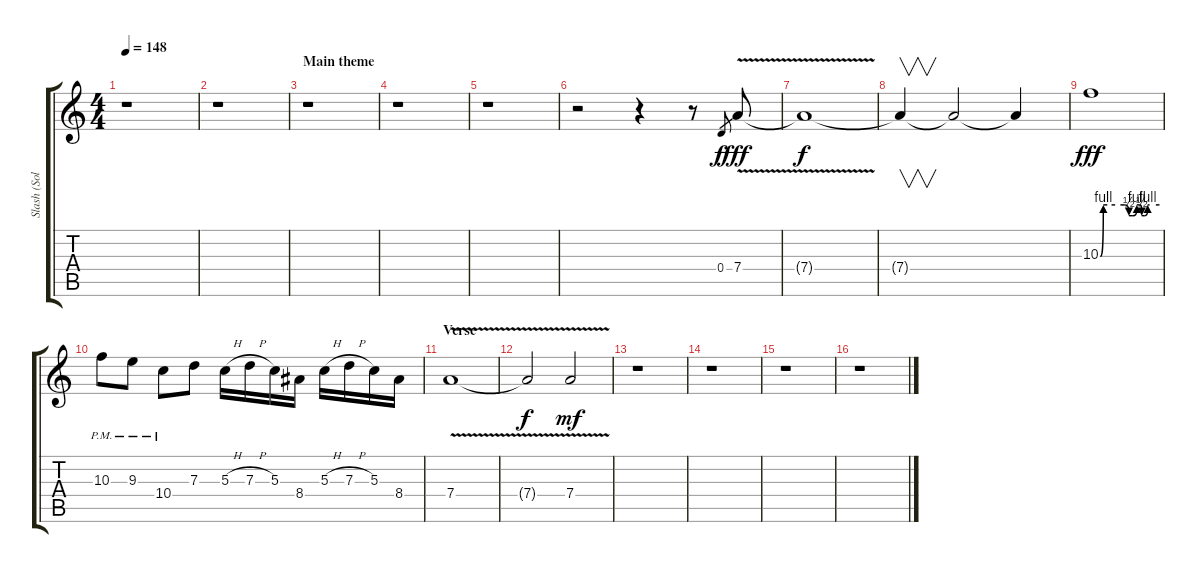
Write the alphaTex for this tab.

\track ("Slash (Solos and Licks)" "Slash (Sol") {instrument overdrivenguitar}
\staff {score tabs}
\tuning (E4 B3 G3 D3 A2 E2) {hide}
\ts (4 4)
\tempo 148
\clef g2
\ks c
r.1{dy f instrument overdrivenguitar} |
r.1 |
\section ("" "Main theme")
r.1 |
r.1 |
r.1 |
r.2 r.4 r.8 0.4.8{gr} 7.4{v}.8{dy fff} |
7.4{t}.1{dy f} |
7.4{t}.4{v} 7.4{t}.2 7.4{t}.4 |
10.3{be (custom 0 0 3 4 7 4 15 4 24 4 29 2 33 2 37 4 40 4 42 2 45 2 48 4 50 4 60 4)}.1{dy fff} |
10.3{pm}.8 9.3{pm}.8 10.4{pm}.8 7.3.8 5.3{h}.16 7.3{h}.16 5.3.16 8.4.16 5.3{h}.16 7.3{h}.16 5.3.16 8.4.16 |
\section ("" "Verse")
7.4{v}.1 |
7.4{t}.2{dy f} 7.4{v}.2{dy mf} |
r.1 |
r.1 |
r.1 |
r.1
